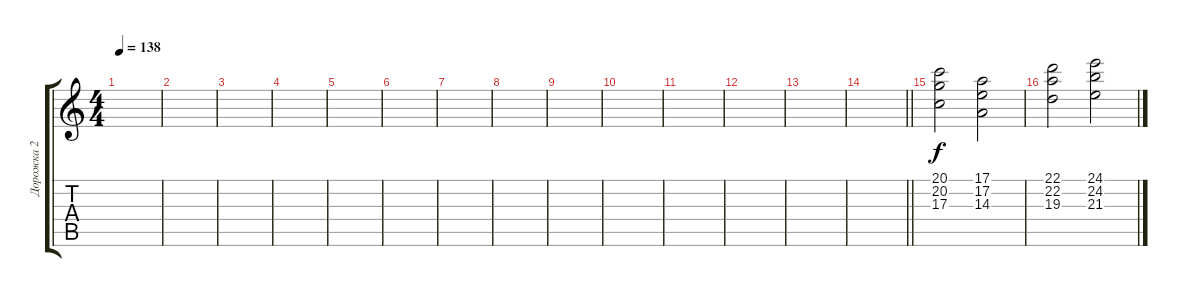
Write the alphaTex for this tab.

\track ("Дорожка 2" "Дорожка 2") {instrument lead6voice}
\staff {score tabs}
\tuning (E4 B3 G3 D3 A2 E2) {hide}
\ts (4 4)
\tempo 138
\clef g2
\ks c
|
|
|
|
|
|
|
|
|
|
|
|
|
\barLineRight lightlight
|
(20.1 20.2 17.3).2{volume 8} (17.1 17.2 14.3).2 |
(22.1 22.2 19.3).2 (24.1 24.2 21.3).2
